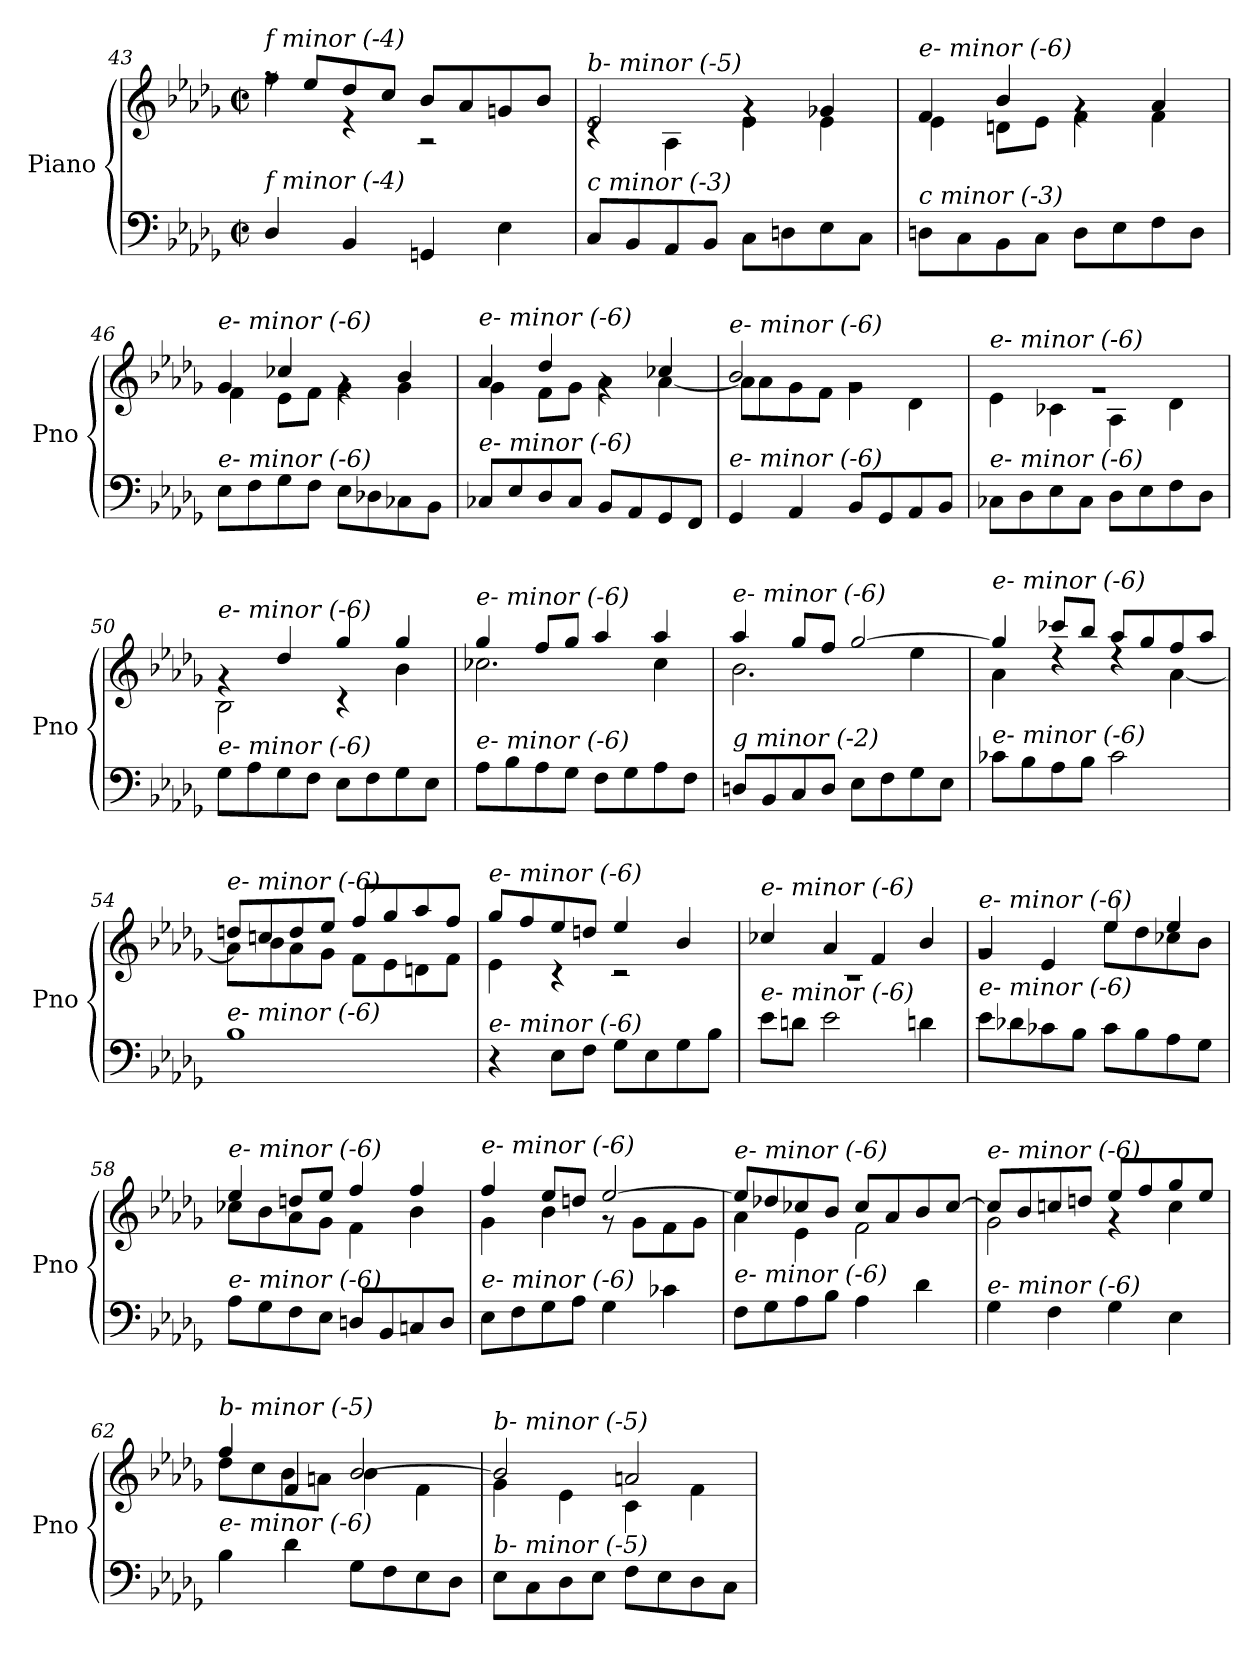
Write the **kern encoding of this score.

**kern	**kern
*part1	*part1
*staff2	*staff1
*I"Piano	*
*I'Pno	*
*clefF4	*clefG2
*k[b-e-a-d-g-]	*k[b-e-a-d-g-]
*M2/2	*M2/2
*met(c|)	*met(c|)
=43	=43
*	*^
!	!LO:TX:i:t=f minor (-4)	!
!LO:TX:i:t=f minor (-4)	!	!
4D-/	8rff	4ff\
.	8ee-/L	.
4BB-/	8dd-/	4r
.	8cc/J	.
4GGn/	8b-/L	2r
.	8a-/	.
4E-\	8gn/	.
.	8b-/J	.
=44	=44	=44
!	!LO:TX:i:t=b- minor (-5)	!
!LO:TX:i:t=c minor (-3)	!	!
8C/L	2e-/	4rc
8BB-/	.	.
8AA-/	.	4A-\
8BB-/J	.	.
8C\L	4rg	4e-\
8Dn\	.	.
8E-\	4g-X/	4e-\
8C\J	.	.
=45	=45	=45
!	!LO:TX:i:t=e- minor (-6)	!
!LO:TX:i:t=c minor (-3)	!	!
8Dn\L	4f/	4e-\
8C\	.	.
8BB-\	4b-/	8dn\L
8C\J	.	8e-\J
8D\L	4rg	4f\
8E-\	.	.
8F\	4a-/	4f\
8D\J	.	.
!!LO:LB:g=z	!!
=46	=46	=46
!	!LO:TX:i:t=e- minor (-6)	!
!LO:TX:i:t=e- minor (-6)	!	!
8E-\L	4g-/	4f\
8F\	.	.
8G-\	4cc-X/	8e-\L
8F\J	.	8f\J
8E-\L	4rg	4g-\
8D-X\	.	.
8C-X\	4b-/	4g-\
8BB-\J	.	.
=47	=47	=47
!	!LO:TX:i:t=e- minor (-6)	!
!LO:TX:i:t=e- minor (-6)	!	!
8C-X/L	4a-/	4g-\
8E-/	.	.
8D-/	4dd-/	8f\L
8C-/J	.	8g-\J
8BB-/L	4rg	4a-\
8AA-/	.	.
8GG-/	4cc-X/	[4a-\
8FF/J	.	.
=48	=48	=48
!	!LO:TX:i:t=e- minor (-6)	!
!LO:TX:i:t=e- minor (-6)	!	!
4GG-/	2b-/	8a-\L]
.	.	8a-\
4AA-/	.	8g-\
.	.	8f\J
8BB-/L	2rg	4g-\
8GG-/	.	.
8AA-/	.	4d-\
8BB-/J	.	.
=49	=49	=49
!	!LO:TX:i:t=e- minor (-6)	!
!LO:TX:i:t=e- minor (-6)	!	!
8C-X\L	1rg	4e-\
8D-\	.	.
8E-\	.	4c-X\
8C-\J	.	.
8D-\L	.	4A-\
8E-\	.	.
8F\	.	4d-\
8D-\J	.	.
=50	=50	=50
!	!LO:TX:i:t=e- minor (-6)	!
!LO:TX:i:t=e- minor (-6)	!	!
8G-\L	4rg	2B-\
8A-\	.	.
8G-\	4dd-/	.
8F\J	.	.
8E-\L	4gg-/	4r
8F\	.	.
8G-\	4gg-/	4b-\
8E-\J	.	.
!!LO:LB:g=z	!!
=51	=51	=51
!	!LO:TX:i:t=e- minor (-6)	!
!LO:TX:i:t=e- minor (-6)	!	!
8A-\L	4gg-/	2.cc-X\
8B-\	.	.
8A-\	8ff/L	.
8G-\J	8gg-/J	.
8F\L	4aa-/	.
8G-\	.	.
8A-\	4aa-/	4cc-\
8F\J	.	.
=52	=52	=52
!	!LO:TX:i:t=e- minor (-6)	!
!LO:TX:i:t=g minor (-2)	!	!
8Dn/L	4aa-/	2.b-\
8BB-/	.	.
8C/	8gg-/L	.
8D/J	8ff/J	.
8E-\L	[2gg-/	.
8F\	.	.
8G-\	.	4ee-\
8E-\J	.	.
=53	=53	=53
!	!LO:TX:i:t=e- minor (-6)	!
!LO:TX:i:t=e- minor (-6)	!	!
8c-X\L	4gg-/]	4a-\
8B-\	.	.
8A-\	8ccc-X/L	4rdd
8B-\J	8bb-/J	.
2c-\	8aa-/L	4rdd
.	8gg-/	.
.	8ff/	[4a-\
.	8aa-/J	.
=54	=54	=54
!	!LO:TX:i:t=e- minor (-6)	!
!LO:TX:i:t=e- minor (-6)	!	!
1B-	8ddn/L	8a-\L]
.	8ccn/	8b-\
.	8dd/	8a-\
.	8ee-/J	8g-\J
.	8ff/L	8f\L
.	8gg-/	8e-\
.	8aa-/	8dn\
.	8ff/J	8f\J
=55	=55	=55
!	!LO:TX:i:t=e- minor (-6)	!
!LO:TX:i:t=e- minor (-6)	!	!
4r	8gg-/L	4e-\
.	8ff/	.
8E-\L	8ee-/	4r
8F\J	8ddn/J	.
8G-\L	4ee-/	2r
8E-\	.	.
8G-\	4b-/	.
8B-\J	.	.
!!LO:PB:g=z	!!
=56	=56	=56
!	!LO:TX:i:t=e- minor (-6)	!
!LO:TX:i:t=e- minor (-6)	!	!
8e-\L	4cc-X/	1r
8dn\J	.	.
2e-\	4a-/	.
.	4f/	.
4dn\	4b-/	.
=57	=57	=57
!	!LO:TX:i:t=e- minor (-6)	!
!LO:TX:i:t=e- minor (-6)	!	!
8e-\L	4g-/	2rg
8d-X\	.	.
8c-X\	4e-/	.
8B-\J	.	.
8c-\L	4ee-/	8ee-\L
8B-\	.	8dd-\
8A-\	4ee-/	8cc-X\
8G-\J	.	8b-\J
=58	=58	=58
!	!LO:TX:i:t=e- minor (-6)	!
!LO:TX:i:t=e- minor (-6)	!	!
8A-\L	4ee-/	8cc-X\L
8G-\	.	8b-\
8F\	8ddn/L	8a-\
8E-\J	8ee-/J	8g-\J
8Dn/L	4ff/	4f\
8BB-/	.	.
8Cn/	4ff/	4b-\
8D/J	.	.
=59	=59	=59
!	!LO:TX:i:t=e- minor (-6)	!
!LO:TX:i:t=e- minor (-6)	!	!
8E-\L	4ff/	4g-\
8F\	.	.
8G-\	8ee-/L	4b-\
8A-\J	8ddn/J	.
4G-\	[2ee-/	8r
.	.	8g-\L
4c-X\	.	8f\
.	.	8g-\J
=60	=60	=60
!	!LO:TX:i:t=e- minor (-6)	!
!LO:TX:i:t=e- minor (-6)	!	!
8F\L	8ee-/L]	4a-\
8G-\	8dd-X/	.
8A-\	8cc-X/	4e-\
8B-\J	8b-/J	.
4A-\	8cc-/L	2f\
.	8a-/	.
4d-\	8b-/	.
.	[8cc-/J	.
!!LO:LB:g=z	!!
=61	=61	=61
!	!LO:TX:i:t=e- minor (-6)	!
!LO:TX:i:t=e- minor (-6)	!	!
4G-\	8cc-/L]	2g-\
.	8b-/	.
4F\	8ccn/	.
.	8ddn/J	.
4G-\	8ee-/L	4r
.	8ff/	.
4E-\	8gg-/	4cc\
.	8ee-/J	.
=62	=62	=62
!	!LO:TX:i:t=b- minor (-5)	!
!LO:TX:i:t=e- minor (-6)	!	!
4B-\	4ff/	8dd-\L
.	.	8cc\
4d-\	4f/	8b-\
.	.	8an\J
8G-\L	[2b-/	4b-\
8F\	.	.
8E-\	.	4f\
8D-\J	.	.
=63	=63	=63
!	!LO:TX:i:t=b- minor (-5)	!
!LO:TX:i:t=b- minor (-5)	!	!
8E-\L	2b-/]	4g-\
8C\	.	.
8D-\	.	4e-\
8E-\J	.	.
8F\L	2an/	4c\
8E-\	.	.
8D-\	.	4f\
8C\J	.	.
*	*v	*v
=	=
*-	*-
